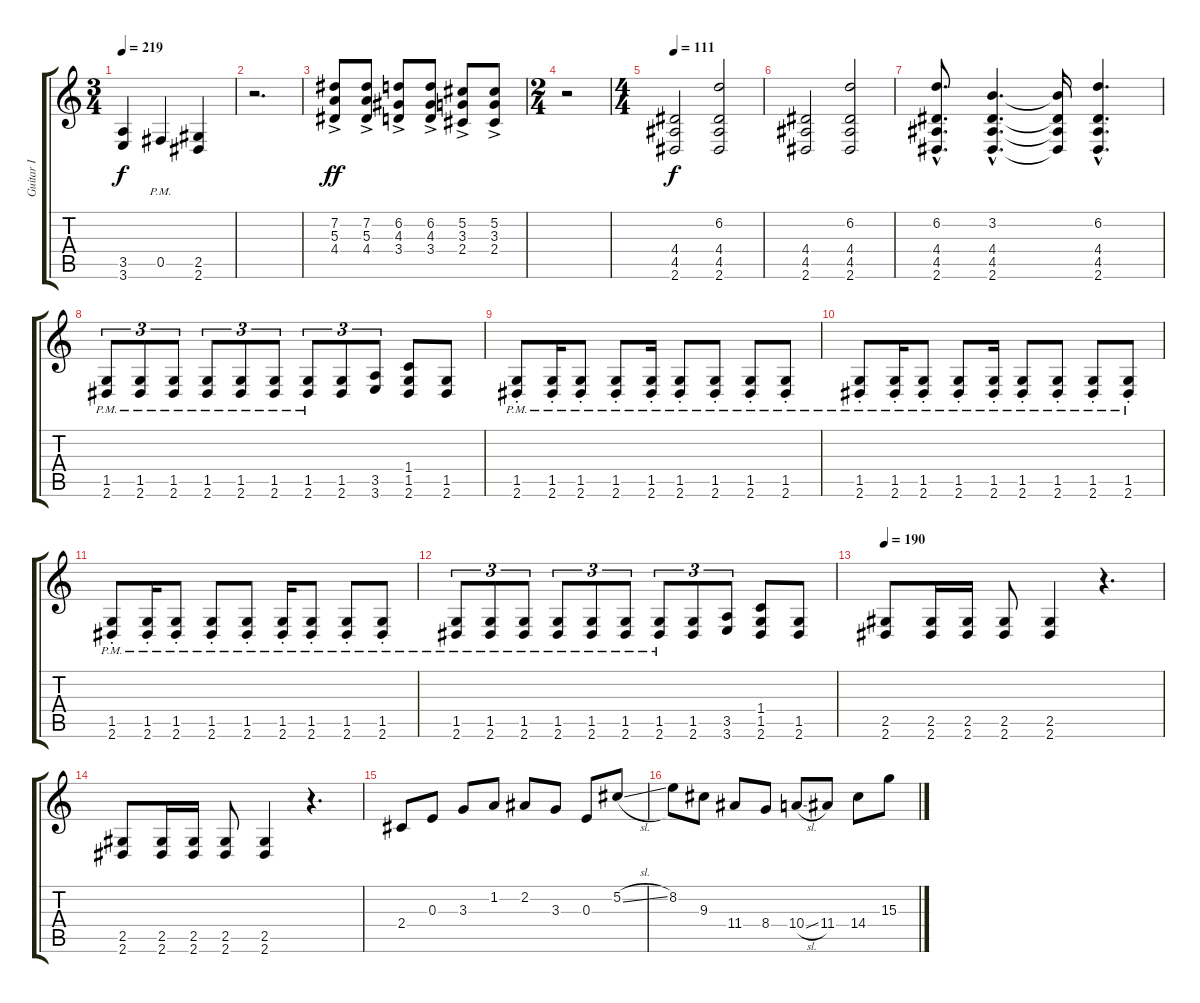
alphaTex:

\track ("Guitar I" "Guitar I") {instrument distortionguitar}
\staff {score tabs}
\tuning (Db4 Ab3 E3 B2 Gb2 Db2) {hide}
\ts (3 4)
\tempo 219
\clef g2
\ks c
(3.5 3.6).4{dy f} 0.5{pm}.4 (2.5 2.6).4 |
r.2{d} |
(7.2{ac} 5.3{ac} 4.4{ac}).8{dy ff} (7.2{ac} 5.3{ac} 4.4{ac}).8 (6.2{ac} 4.3{ac} 3.4{ac}).8 (6.2{ac} 4.3{ac} 3.4{ac}).8 (5.2{ac} 3.3{ac} 2.4{ac}).8 (5.2{ac} 3.3{ac} 2.4{ac}).8 |
\ts (2 4)
r.2 |
\ts (4 4)
\tempo 111
(4.4 4.5 2.6).2{dy f} (6.2 4.4 4.5 2.6).2 |
(4.4 4.5 2.6).2 (6.2 4.4 4.5 2.6).2 |
(6.2{hac} 4.4{hac} 4.5{hac} 2.6{hac}).8{d} (3.2{hac} 4.4{hac} 4.5{hac} 2.6{hac}).4{d} (3.2{t} 4.4{t} 4.5{t} 2.6{t}).16 (6.2{hac} 4.4{hac} 4.5{hac} 2.6{hac}).4{d} |
(1.5 2.6{pm}).8{tu (3 2)} (1.5{pm} 2.6{pm}).8{tu (3 2)} (1.5{pm} 2.6{pm}).8{tu (3 2)} (1.5{pm} 2.6{pm}).8{tu (3 2)} (1.5{pm} 2.6{pm}).8{tu (3 2)} (1.5{pm} 2.6{pm}).8{tu (3 2)} (1.5{pm} 2.6{pm}).8{tu (3 2)} (1.5 2.6).8{tu (3 2)} (3.5 3.6).8{tu (3 2)} (1.4 1.5 2.6).8 (1.5 2.6).8 |
(1.5{pm st} 2.6{pm st}).8 (1.5{pm st} 2.6{pm st}).16 (1.5{pm st} 2.6{pm st}).8 (1.5{pm st} 2.6{pm st}).8 (1.5{pm st} 2.6{pm st}).16 (1.5{pm st} 2.6{pm st}).8 (1.5{pm st} 2.6{pm st}).8 (1.5{pm st} 2.6{pm st}).8 (1.5{pm st} 2.6{pm st}).8 |
(1.5{pm st} 2.6{pm st}).8 (1.5{pm st} 2.6{pm st}).16 (1.5{pm st} 2.6{pm st}).8 (1.5{pm st} 2.6{pm st}).8 (1.5{pm st} 2.6{pm st}).16 (1.5{pm st} 2.6{pm st}).8 (1.5{pm st} 2.6{pm st}).8 (1.5{pm st} 2.6{pm st}).8 (1.5{pm st} 2.6{pm st}).8 |
(1.5{pm st} 2.6{pm st}).8 (1.5{pm st} 2.6{pm st}).16 (1.5{pm st} 2.6{pm st}).8 (1.5{pm st} 2.6{pm st}).8 (1.5{pm st} 2.6{pm st}).8 (1.5{pm st} 2.6{pm st}).16 (1.5{pm st} 2.6{pm st}).8 (1.5{pm st} 2.6{pm st}).8 (1.5{pm st} 2.6{pm st}).8 |
(1.5{pm} 2.6{pm}).8{tu (3 2)} (1.5{pm} 2.6{pm}).8{tu (3 2)} (1.5{pm} 2.6{pm}).8{tu (3 2)} (1.5{pm} 2.6{pm}).8{tu (3 2)} (1.5{pm} 2.6{pm}).8{tu (3 2)} (1.5{pm} 2.6{pm}).8{tu (3 2)} (1.5{pm} 2.6{pm}).8{tu (3 2)} (1.5 2.6).8{tu (3 2)} (3.5 3.6).8{tu (3 2)} (1.4 1.5 2.6).8 (1.5 2.6).8 |
\tempo 190
(2.5 2.6).8 (2.5 2.6).16 (2.5 2.6).16 (2.5 2.6).8 (2.5 2.6).4 r.4{d} |
(2.5 2.6).8 (2.5 2.6).16 (2.5 2.6).16 (2.5 2.6).8 (2.5 2.6).4 r.4{d} |
2.4.8 0.3.8 3.3.8 1.2.8 2.2.8 3.3.8 0.3.8 5.2{sl}.8 |
8.2.8 9.3.8 11.4.8 8.4.8 10.4{sl}.8 11.4.8 14.4.8 15.3.8
